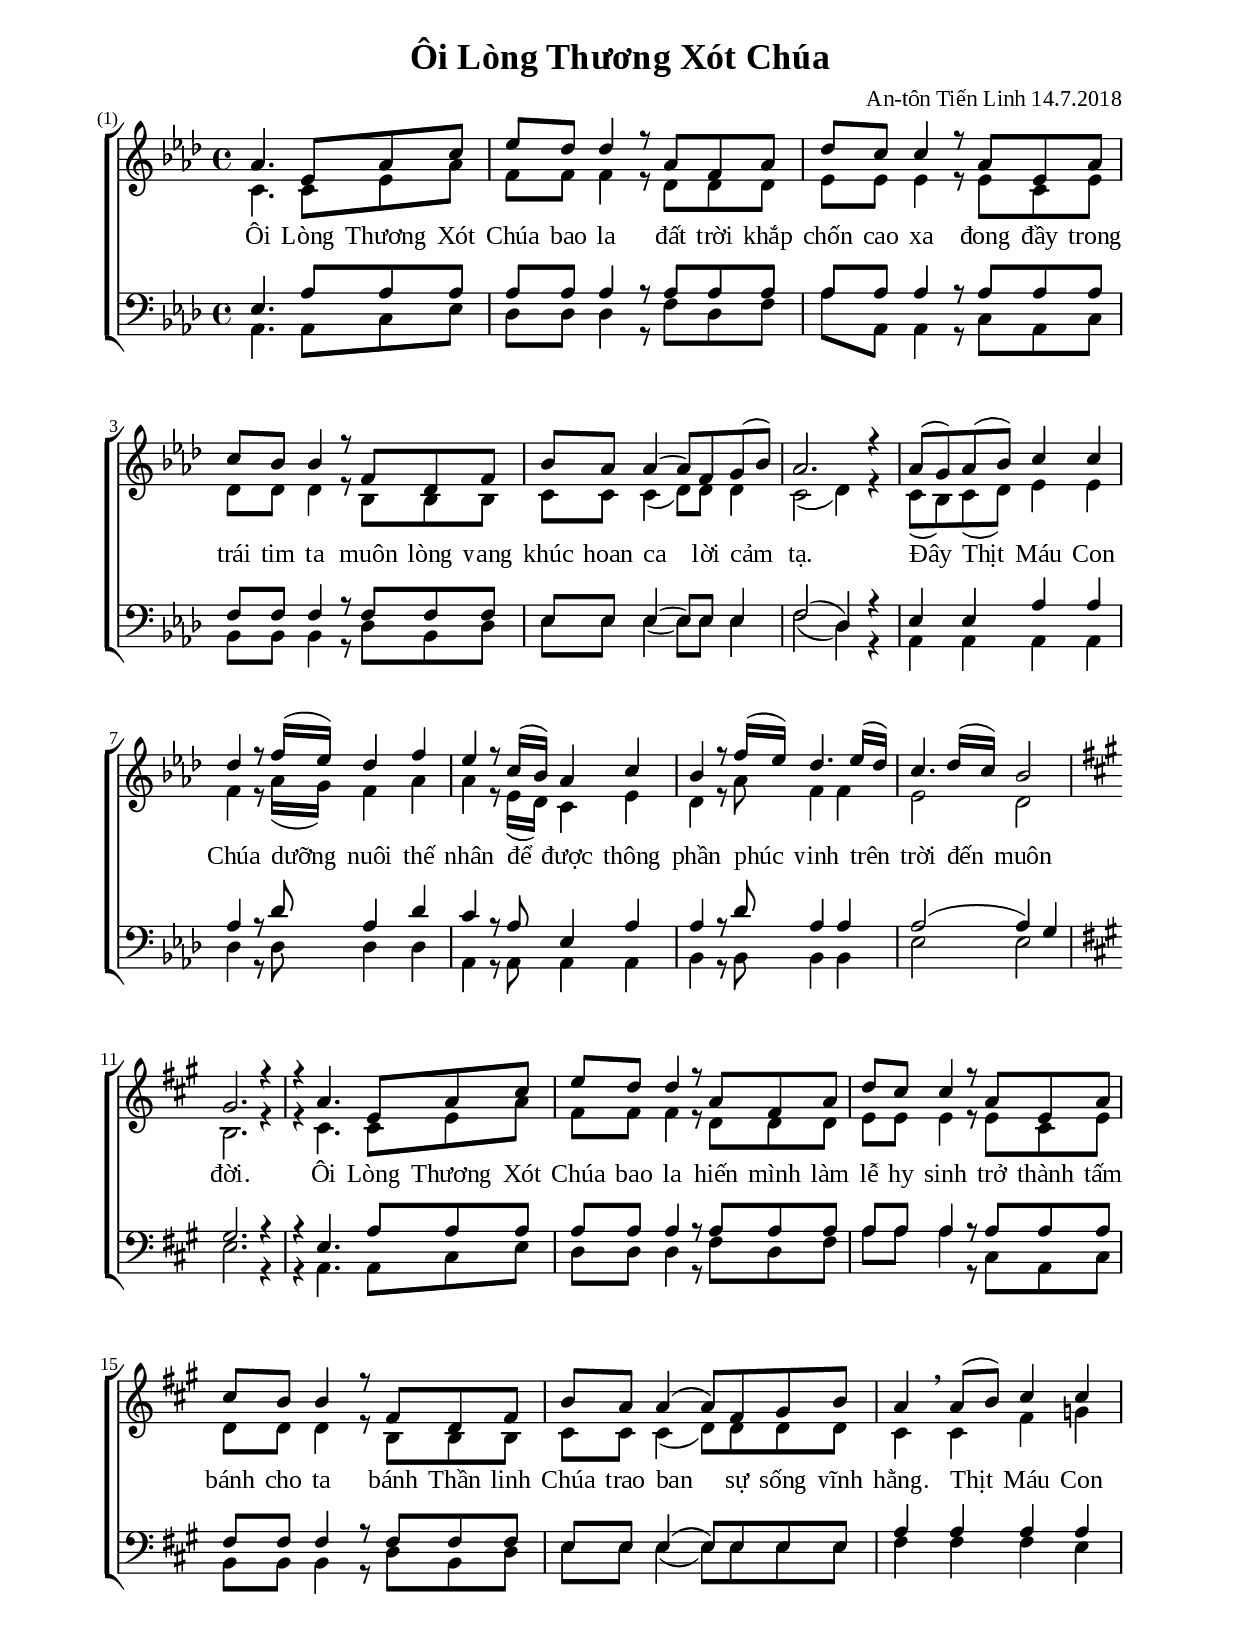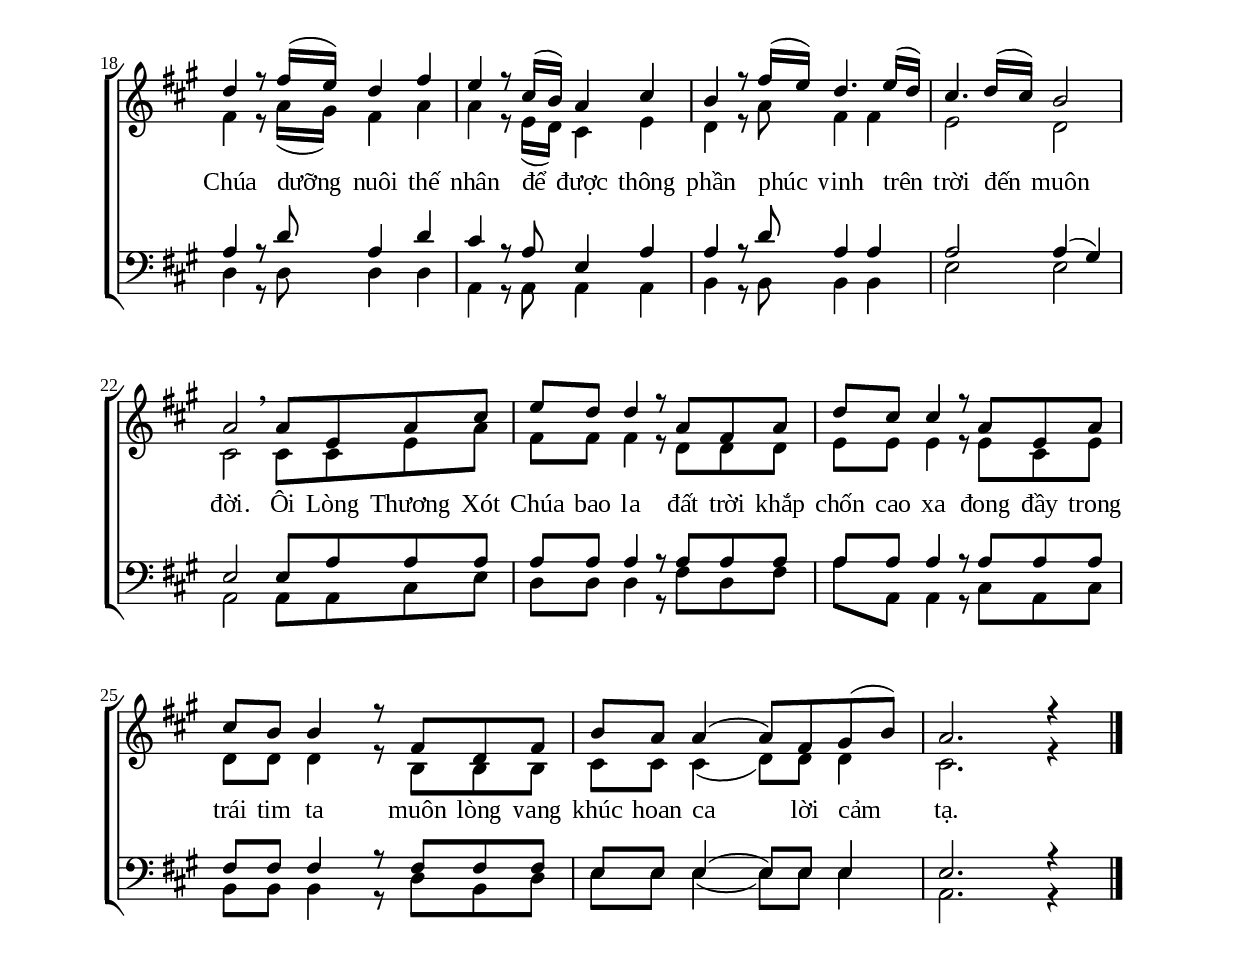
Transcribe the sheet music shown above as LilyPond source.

\version "2.18.2"
\include "english.ly"

\header {
  title = "Ôi Lòng Thương Xót Chúa"
  composer = "An-tôn Tiến Linh 14.7.2018"
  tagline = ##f
}

globalSettings = {
  \set Score.barNumberVisibility = #all-bar-numbers-visible
  \key af \major
  \time 4/4
  \override Lyrics.LyricSpace.minimum-distance = #1.0
}

verseSettings = {
  \phrasingSlurDashed
}

\paper {
  #(set-paper-size "a4")
  top-margin = 15\mm
  bottom-margin = 15\mm
  left-margin = 20\mm
  right-margin = 20\mm
  indent = #0
  #(define fonts
	 (make-pango-font-tree "Liberation Serif"
	 		       "Liberation Serif"
			       "Liberation Serif"
			       (/ 20 20)))
  print-page-number = ##f
}

printItalic = \with {
  \override LyricText.font-shape = #'italic
}

% Soprano chorus music
musicChorusSoprano = \relative c'' {
  \partial 2. af4. ef8 af c |
  ef df df4 r8 af f af |
  df c c4 r8 af ef af |
  c bf bf4 r8 f df f |
  bf af af4 (af8) f g (bf) |
  af2. r4 |
  af8 (g) af (bf) c4 c |
  df r8 f16 (ef) df4 f |
  ef r8 c16 (bf) af4 c |
  bf r8 f'16 ((ef) df4. ef16 (df) |
  c4. df16 (c) bf2 \break |
  
  \set Staff.printKeyCancellation = ##f
  \key a \major
  
  gs2. r4 |
  r4 a4. e8 a cs |
  e d d4 r8 a fs a |
  d cs cs4 r8 a e a |
  cs b b4 r8 fs d fs |
  b a a4 (a8) fs gs b |
  a4 \breathe a8 (b) cs4 cs |
  d r8 fs16(e) d4 fs |
  e r8 cs16 (b) a4 cs |
  b r8 fs'16 (e) d4. e16 (d) |
  cs4. d16 (cs) b2 |
  a2 \breathe a8 e a cs |
  e d d4 r8 a fs a |
  d cs cs4 r8 a e a |
  cs b b4 r8 fs d fs |
  b a a4 (a8) fs gs (b) |
  a2. r4 \bar "|."
}

% Alto chorus music
musicChorusAlto = \relative c' {
  \partial 2. c4. c8 ef af |
  f f f4 r8 df df df |
  ef ef ef4 r8 ef c ef |
  df df df4 r8 bf bf bf |
  c c c4 (df8) df df4 |
  c2 (df4) r |
  c8 (bf) c (df) ef4 ef |
  f r8 af16 (g) f4 af |
  af r8 ef16 (df) c4 ef |
  df r8 af'8 f4 f |
  ef2 df |
  
  \set Staff.printKeyCancellation = ##f
  \key a \major
  
  b2. r4 |
  r4 cs4. cs8 e a |
  fs fs fs4 r8 d d d |
  e e e4 r8 e cs e |
  d d d4 r8 b b b |
  cs cs cs4 (d8) d d d |
  cs4 cs fs g! |
  fs r8 a16 (gs) fs4 a |
  a r8 e16 (d) cs4 e |
  d r8 a' fs4 fs |
  e2 d cs cs8 cs e a |
  fs fs fs4 r8 d d d |
  e e e4 r8 e cs e |
  d d d4 r8 b b b |
  cs cs cs4 (d8) d d4 |
  cs2. r4
}

% Tenor chorus music
musicChorusTenor = \relative c {
  ef4. af8 af af |
  af af af4 r8 af af af |
  af af af4 r8 af af af |
  f f f4 r8 f f f |
  ef ef ef4 (ef8) ef ef4 |
  f2 (df4) r |
  ef ef af af |
  af r8 df af4 df |
  c r8 af ef4 af |
  af r8 df af4 af |
  af2 (af4)  g |
  
  \set Staff.printKeyCancellation = ##f
  \key a \major
  
  gs2. r4 |
  r4 e4. a8 a a |
  a a a4 r8 a a a |
  a a a4 r8 a a a |
  fs fs fs4 r8 fs fs fs |
  e e e4 (e8) e e e |
  a4 a a a |
  a r8 d a4 d |
  cs r8 a e4 a |
  a r8 d a4 a |
  a2 a4 (gs) |
  e2 e8 a a a |
  a a a4 r8 a a a |
  a a a4 r8 a a a |
  fs fs fs4 r8 fs fs fs |
  e e e4 (e8) e e4 |
  e2. r4
}

% Basso chorus music
musicChorusBasso = \relative c {
  af4. af8 c ef |
  df df df4 r8 f df f |
  af af, af4 r8c af c |
  bf bf bf4 r8 df bf df |
  ef ef ef4 (ef8) ef ef4 |
  f2 (df4) r |
  af af af af |
  df r8 df df4 df |
  af r8 af af4 af |
  bf r8 bf bf4 bf |
  ef2 ef |
  
  \set Staff.printKeyCancellation = ##f
  \key a \major
  
  e2. r4 |
  r a,4. a8 cs e |
  d d d4 r8 fs d fs |
  a a a4 r8 cs, a cs |
  b b b4 r8 d b d |
  e e e4 (e8) e e e |
  fs4 fs fs e |
  d r8 d d4 d |
  a r8 a a4 a |
  b r8 b b4 b |
  e2 e |
  a, a8 a cs e |
  d d d4 r8 fs d fs |
  a a, a4 r8 cs a cs |
  b b b4 r8 d b d |
  e e e4 (e8) e e4 |
  a,2. r4
}

% Chorus lyrics
lyricChorus = \lyricmode {
  Ôi Lòng Thương Xót Chúa bao la
  đất trời khắp chốn cao xa
  đong đầy trong trái tim ta
  muôn lòng vang khúc hoan ca
  lời cảm tạ.
  Đây Thịt Máu Con Chúa
  dưỡng nuôi thế nhân
  để được thông phần
  phúc vinh trên trời
  đến muôn đời.
  Ôi Lòng Thương Xót Chúa bao la
  hiến mình làm lễ hy sinh
  trở thành tấm bánh cho ta
  bánh Thần linh Chúa trao ban
  sự sống vĩnh hằng.
  Thịt Máu Con Chúa dưỡng nuôi thế nhân
  để được thông phần
  phúc vinh trên trời
  đến muôn đời.
  Ôi Lòng Thương Xót Chúa bao la
  đất trời khắp chốn cao xa
  đong đầy trong trái tim ta
  muôn lòng vang khúc hoan ca
  lời cảm tạ.
}

% Layout
\score {
    \new ChoirStaff <<
      \new Staff <<
        \clef "treble"
        \new Voice = "soprano" {
          \voiceOne \globalSettings \stemUp \slurUp \musicChorusSoprano
        }
        \new Voice = "alto" {
          \voiceTwo \globalSettings \stemDown \slurDown \musicChorusAlto
        }
      >>
      \new Lyrics \lyricsto soprano \lyricChorus
      \new Staff <<
        \clef "bass"
        \new Voice = "tenor" {
          \voiceOne \globalSettings \stemUp \slurUp \musicChorusTenor
        }
        \new Voice = "basso" {
          \voiceTwo \globalSettings \stemDown \slurDown \musicChorusBasso
        }
      >>
    >>
}

